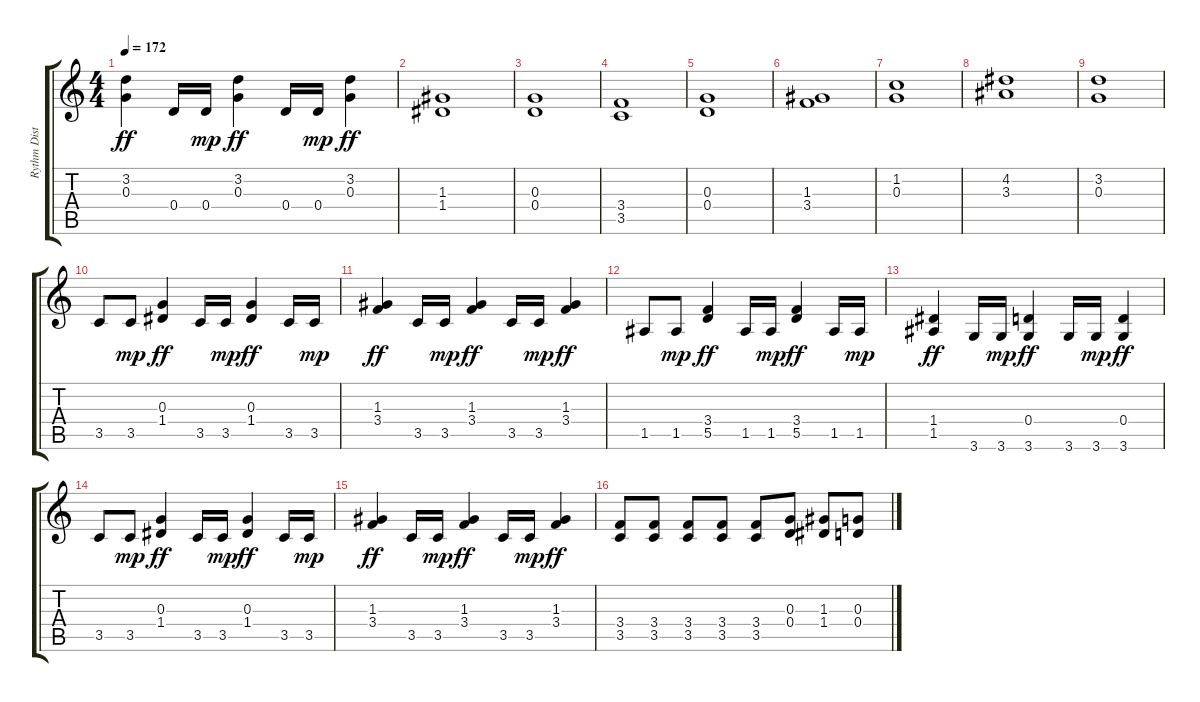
\track ("Rythm Distortion Guitar" "Rythm Dist") {instrument distortionguitar}
\staff {score tabs}
\tuning (E4 B3 G3 D3 A2 E2) {hide}
\ts (4 4)
\tempo 172
\clef g2
\ks c
(3.2 0.3).4{dy ff} 0.4.16 0.4.16{dy mp} (3.2 0.3).4{dy ff} 0.4.16 0.4.16{dy mp} (3.2 0.3).4{dy ff} |
(1.3 1.4).1 |
(0.3 0.4).1 |
(3.4 3.5).1 |
(0.3 0.4).1 |
(1.3 3.4).1 |
(1.2 0.3).1 |
(4.2 3.3).1 |
(3.2 0.3).1 |
3.5.8 3.5.8{dy mp} (0.3 1.4).4{dy ff} 3.5.16 3.5.16{dy mp} (0.3 1.4).4{dy ff} 3.5.16 3.5.16{dy mp} |
(1.3 3.4).4{dy ff} 3.5.16 3.5.16{dy mp} (1.3 3.4).4{dy ff} 3.5.16 3.5.16{dy mp} (1.3 3.4).4{dy ff} |
1.5.8 1.5.8{dy mp} (3.4 5.5).4{dy ff} 1.5.16 1.5.16{dy mp} (3.4 5.5).4{dy ff} 1.5.16 1.5.16{dy mp} |
(1.4 1.5).4{dy ff} 3.6.16 3.6.16{dy mp} (0.4 3.6).4{dy ff} 3.6.16 3.6.16{dy mp} (0.4 3.6).4{dy ff} |
3.5.8 3.5.8{dy mp} (0.3 1.4).4{dy ff} 3.5.16 3.5.16{dy mp} (0.3 1.4).4{dy ff} 3.5.16 3.5.16{dy mp} |
(1.3 3.4).4{dy ff} 3.5.16 3.5.16{dy mp} (1.3 3.4).4{dy ff} 3.5.16 3.5.16{dy mp} (1.3 3.4).4{dy ff} |
(3.4 3.5).8 (3.4 3.5).8 (3.4 3.5).8 (3.4 3.5).8 (3.4 3.5).8 (0.3 0.4).8 (1.3 1.4).8 (0.3 0.4).8
